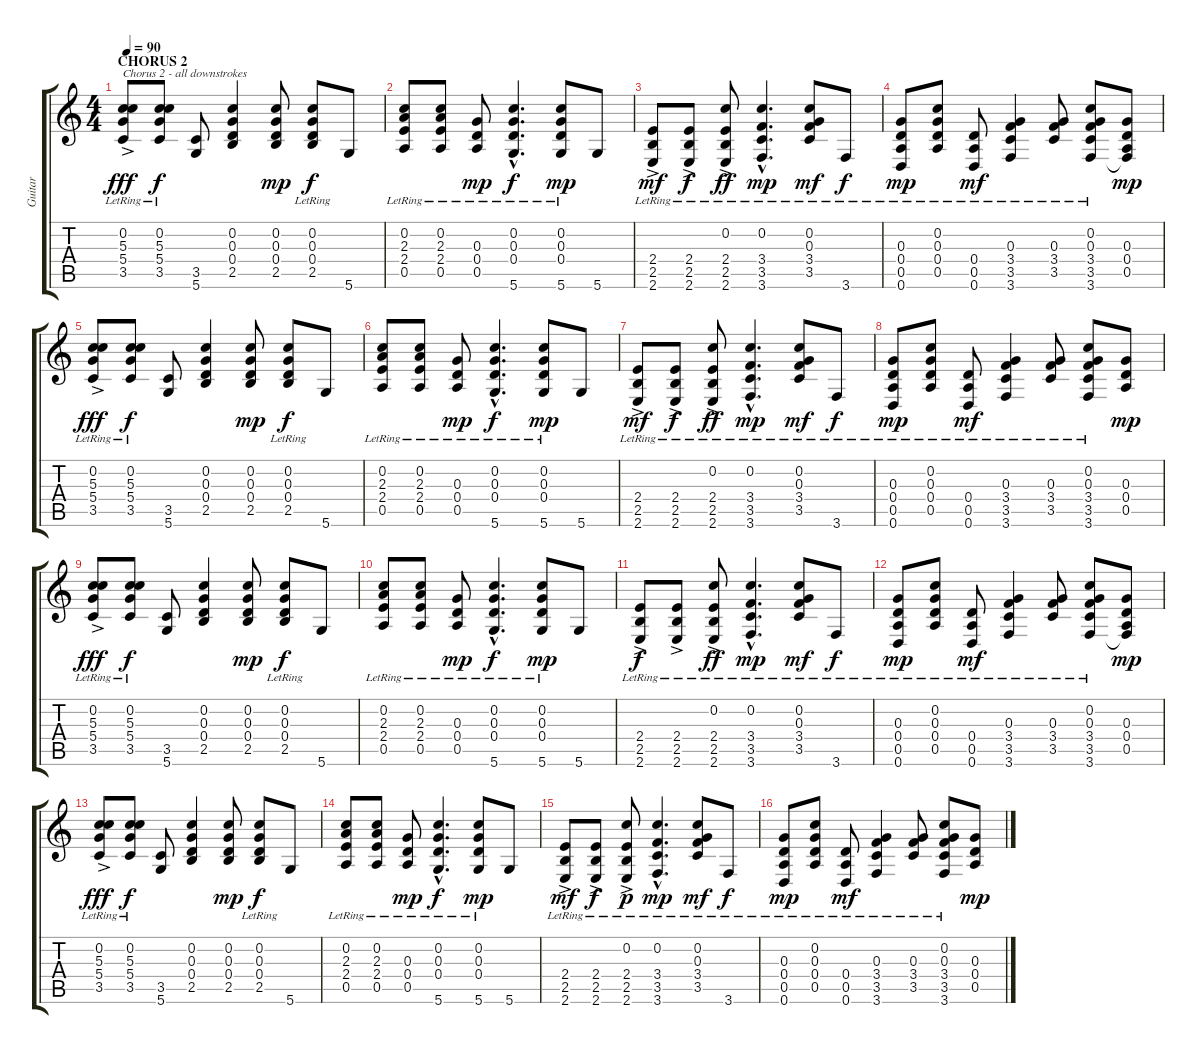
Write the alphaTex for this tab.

\track ("Guitar" "Guitar") {instrument acousticguitarnylon}
\staff {score tabs}
\tuning (E4 C4 G3 D3 A2 D2) {hide}
\ts (4 4)
\section ("" "CHORUS 2")
\tempo 90
\clef g2
\ks c
(0.2{lr} 5.3{lr} 5.4{ac lr} 3.5{lr}).8{txt "Chorus 2 - all downstrokes" dy fff} (0.2 5.3{lr} 5.4{lr} 3.5{lr}).8{dy f} (3.5 5.6).8 (0.2 0.3 0.4 2.5).4 (0.2 0.3 0.4 2.5).8{dy mp} (0.2{lr} 0.3{lr} 0.4{lr} 2.5).8{dy f} 5.6.8 |
(0.2{lr} 2.3 2.4 0.5).8 (0.2{lr} 2.3 2.4 0.5).8 (0.3{lr} 0.4{lr} 0.5{lr}).8{dy mp} (0.2{hac lr} 0.3{hac lr} 0.4{hac lr} 5.6{hac lr}).4{d dy f} (0.2{lr} 0.3{lr} 0.4{lr} 5.6).8{dy mp} 5.6.8 |
(2.4{ac lr} 2.5{lr} 2.6{ac lr}).8{dy mf} (2.4{ac lr} 2.5{lr} 2.6{ac lr}).8{dy f} (0.2{lr} 2.4{ac lr} 2.5{lr} 2.6{ac lr}).8{dy ff} (0.2{hac lr} 3.4{hac lr} 3.5{hac lr} 3.6{hac lr}).4{d dy mp} (0.2{lr} 0.3{lr} 3.4{lr} 3.5{lr}).8{dy mf} 3.6{lr}.8{dy f} |
(0.3{lr} 0.4{lr} 0.5{lr} 0.6{lr}).8{dy mp} (0.2{lr} 0.3{lr} 0.4{lr} 0.5{lr}).8 (0.4{lr} 0.5{lr} 0.6{lr}).8{dy mf} (0.3{lr} 3.4{lr} 3.5{lr} 3.6{lr}).4 (0.3{lr} 3.4{lr} 3.5{lr}).8 (0.2{lr} 0.3{lr} 3.4{lr} 3.5{lr} 3.6).8 (0.3 0.4 0.5 3.6{t}).8{dy mp} |
(0.2{lr} 5.3{lr} 5.4{ac lr} 3.5{lr}).8{dy fff} (0.2{lr} 5.3 5.4 3.5).8{dy f} (3.5 5.6).8 (0.2 0.3 0.4 2.5).4 (0.2 0.3 0.4 2.5).8{dy mp} (0.2{lr} 0.3{lr} 0.4{lr} 2.5).8{dy f} 5.6.8 |
(0.2{lr} 2.3 2.4 0.5).8 (0.2{lr} 2.3 2.4 0.5).8 (0.3{lr} 0.4{lr} 0.5{lr}).8{dy mp} (0.2{hac lr} 0.3{hac lr} 0.4{hac lr} 5.6{hac lr}).4{d dy f} (0.2{lr} 0.3{lr} 0.4{lr} 5.6).8{dy mp} 5.6.8 |
(2.4{ac lr} 2.5{lr} 2.6{ac lr}).8{dy mf} (2.4{ac lr} 2.5{lr} 2.6{ac lr}).8{dy f} (0.2{lr} 2.4{ac lr} 2.5{lr} 2.6{ac lr}).8{dy ff} (0.2{hac lr} 3.4{hac lr} 3.5{hac lr} 3.6{hac lr}).4{d dy mp} (0.2{lr} 0.3{lr} 3.4{lr} 3.5{lr}).8{dy mf} 3.6{lr}.8{dy f} |
(0.3{lr} 0.4{lr} 0.5{lr} 0.6{lr}).8{dy mp} (0.2{lr} 0.3{lr} 0.4{lr} 0.5{lr}).8 (0.4{lr} 0.5{lr} 0.6{lr}).8{dy mf} (0.3{lr} 3.4{lr} 3.5{lr} 3.6{lr}).4 (0.3{lr} 3.4{lr} 3.5{lr}).8 (0.2{lr} 0.3{lr} 3.4{lr} 3.5{lr} 3.6{lr}).8 (0.3 0.4 0.5).8{dy mp} |
(0.2{lr} 5.3{lr} 5.4{ac lr} 3.5{lr}).8{dy fff} (0.2 5.3{lr} 5.4{lr} 3.5{lr}).8{dy f} (3.5 5.6).8 (0.2 0.3 0.4 2.5).4 (0.2 0.3 0.4 2.5).8{dy mp} (0.2{lr} 0.3{lr} 0.4{lr} 2.5).8{dy f} 5.6.8 |
(0.2{lr} 2.3 2.4 0.5).8 (0.2{lr} 2.3 2.4 0.5).8 (0.3{lr} 0.4{lr} 0.5{lr}).8{dy mp} (0.2{hac lr} 0.3{hac lr} 0.4{hac lr} 5.6{hac lr}).4{d dy f} (0.2{lr} 0.3{lr} 0.4{lr} 5.6).8{dy mp} 5.6.8 |
(2.4{ac lr} 2.5{lr} 2.6{ac lr}).8{dy f} (2.4{ac lr} 2.5{lr} 2.6{ac lr}).8 (0.2{lr} 2.4{ac lr} 2.5{lr} 2.6{ac lr}).8{dy ff} (0.2{hac lr} 3.4{hac lr} 3.5{hac lr} 3.6{hac lr}).4{d dy mp} (0.2{lr} 0.3{lr} 3.4{lr} 3.5{lr}).8{dy mf} 3.6{lr}.8{dy f} |
(0.3{lr} 0.4{lr} 0.5{lr} 0.6{lr}).8{dy mp} (0.2{lr} 0.3{lr} 0.4{lr} 0.5{lr}).8 (0.4{lr} 0.5{lr} 0.6{lr}).8{dy mf} (0.3{lr} 3.4{lr} 3.5{lr} 3.6{lr}).4 (0.3{lr} 3.4{lr} 3.5{lr}).8 (0.2{lr} 0.3{lr} 3.4{lr} 3.5{lr} 3.6).8 (0.3 0.4 0.5 3.6{t}).8{dy mp} |
(0.2{lr} 5.3{lr} 5.4{ac lr} 3.5{lr}).8{dy fff} (0.2{lr} 5.3 5.4 3.5).8{dy f} (3.5 5.6).8 (0.2 0.3 0.4 2.5).4 (0.2 0.3 0.4 2.5).8{dy mp} (0.2{lr} 0.3{lr} 0.4{lr} 2.5).8{dy f} 5.6.8 |
(0.2{lr} 2.3 2.4 0.5).8 (0.2{lr} 2.3 2.4 0.5).8 (0.3{lr} 0.4{lr} 0.5{lr}).8{dy mp} (0.2{hac lr} 0.3{hac lr} 0.4{hac lr} 5.6{hac lr}).4{d dy f} (0.2{lr} 0.3{lr} 0.4{lr} 5.6).8{dy mp} 5.6.8 |
(2.4{ac lr} 2.5{lr} 2.6{ac lr}).8{dy mf} (2.4{ac lr} 2.5{lr} 2.6{ac lr}).8{dy f} (0.2{lr} 2.4{ac lr} 2.5{lr} 2.6{ac lr}).8{dy p} (0.2{hac lr} 3.4{hac lr} 3.5{hac lr} 3.6{hac lr}).4{d dy mp} (0.2{lr} 0.3{lr} 3.4{lr} 3.5{lr}).8{dy mf} 3.6{lr}.8{dy f} |
(0.3{lr} 0.4{lr} 0.5{lr} 0.6{lr}).8{dy mp} (0.2{lr} 0.3{lr} 0.4{lr} 0.5{lr}).8 (0.4{lr} 0.5{lr} 0.6{lr}).8{dy mf} (0.3{lr} 3.4{lr} 3.5{lr} 3.6{lr}).4 (0.3{lr} 3.4{lr} 3.5{lr}).8 (0.2{lr} 0.3{lr} 3.4{lr} 3.5{lr} 3.6{lr}).8 (0.3 0.4 0.5).8{dy mp}
